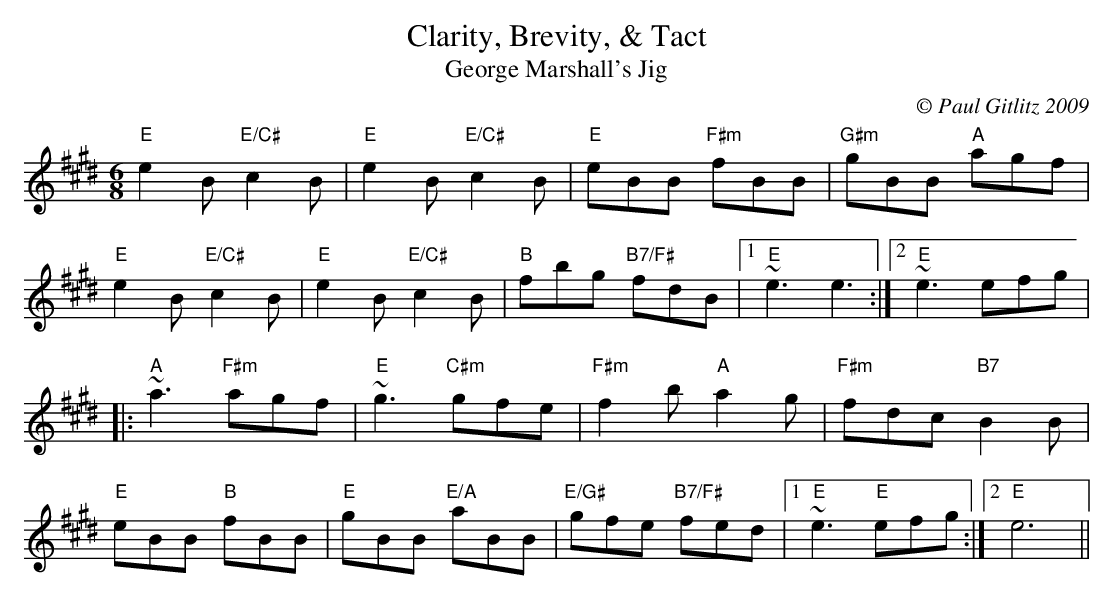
X:1
T:Clarity, Brevity, & Tact
T:George Marshall's Jig
M:6/8
C:© Paul Gitlitz 2009
K:E
"E"e2B "E/C#"c2B|"E"e2B "E/C#"c2B|"E"eBB "F#m"fBB|"G#m"gBB "A"agf|!
"E"e2B "E/C#"c2B|"E"e2B "E/C#"c2B|"B"fbg "B7/F#"fdB|1"E"~e3 e3:|2"E"~e3 efg|!
|:"A"~a3 "F#m"agf|"E"~g3 "C#m"gfe|"F#m"f2b "A"a2g|"F#m"fdc "B7"B2B|!
"E"eBB "B"fBB|"E"gBB "E/A"aBB|"E/G#"gfe "B7/F#"fed|1"E"~e3 "E"efg:|2"E"e6||
